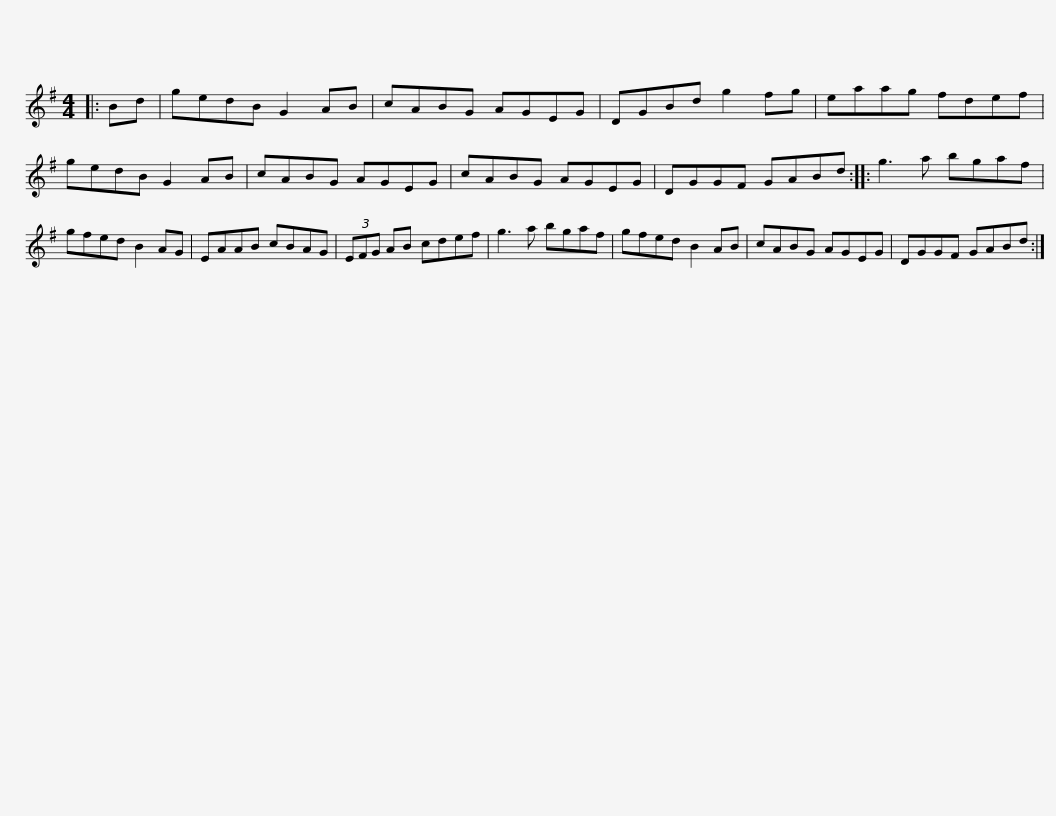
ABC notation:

X:1
L:1/8
M:4/4
I:linebreak $
K:G
V:1 treble
V:1
|: Bd | gedB G2 AB | cABG AGEG | DGBd g2 fg | eaag fdef | %5
 gedB G2 AB |$ cABG AGEG | cABG AGEG | DGGF GABd :: g3 a bgaf | %10
 gfed B2 AG |$ EAAB cBAG | (3EFG AB cdef | g3 a bgaf | gfed B2 AB | %15
 cABG AGEG |$ DGGF GABd :| %17
